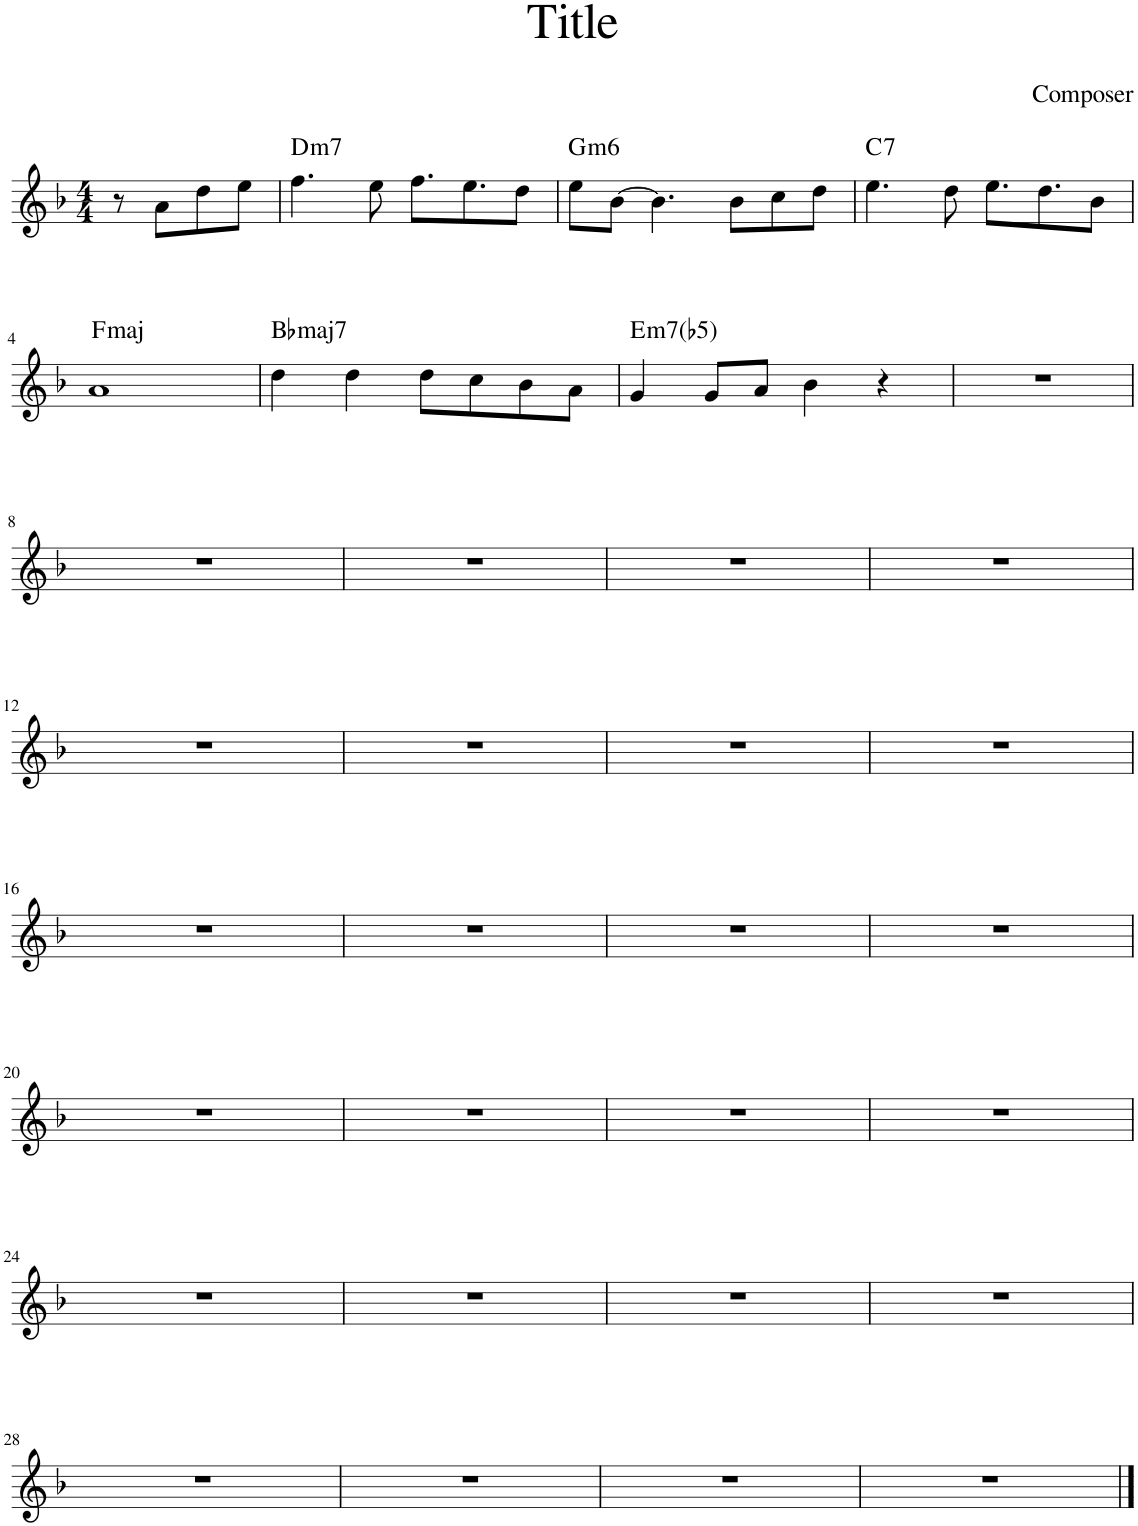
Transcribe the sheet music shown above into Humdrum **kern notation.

**kern	**harte
*part1	*part1
*staff1	*
*I"Piano	*
*I'Pno.	*
*clefG2	*
*k[b-]	*
*M4/4	*
=	=
8r	.
8a\L	.
8dd\	.
8ee\J	.
=1	=1
!	!LO:H:kt=m7
4.ff\	D:min7
8ee\	.
8.ff\L	.
8.ee\	.
8dd\J	.
=2	=2
!	!LO:H:kt=m6
8ee\L	G:min6
[8b-\J	.
4.b-\]	.
8b-\L	.
8cc\	.
8dd\J	.
=3	=3
!	!LO:H:kt=7
4.ee\	C:7
8dd\	.
8.ee\L	.
8.dd\	.
8b-\J	.
!!LO:LB:g=z
=4	=4
!	!LO:H:kt=maj
1a	F:maj
=5	=5
!	!LO:H:kt=maj7
4dd\	Bb:maj7
4dd\	.
8dd\L	.
8cc\	.
8b-\	.
8a\J	.
=6	=6
!	!LO:H:kt=m7(b5)
4g/	E:hdim7
8g/L	.
8a/J	.
4b-\	.
4r	.
=7	=7
1r	.
!!LO:LB:g=z
=8	=8
1r	.
=9	=9
1r	.
=10	=10
1r	.
=11	=11
1r	.
!!LO:LB:g=z
=12	=12
1r	.
=13	=13
1r	.
=14	=14
1r	.
=15	=15
1r	.
!!LO:LB:g=z
=16	=16
1r	.
=17	=17
1r	.
=18	=18
1r	.
=19	=19
1r	.
!!LO:LB:g=z
=20	=20
1r	.
=21	=21
1r	.
=22	=22
1r	.
=23	=23
1r	.
!!LO:LB:g=z
=24	=24
1r	.
=25	=25
1r	.
=26	=26
1r	.
=27	=27
1r	.
!!LO:LB:g=z
=28	=28
1r	.
=29	=29
1r	.
=30	=30
1r	.
=31	=31
1r	.
==	==
*-	*-
